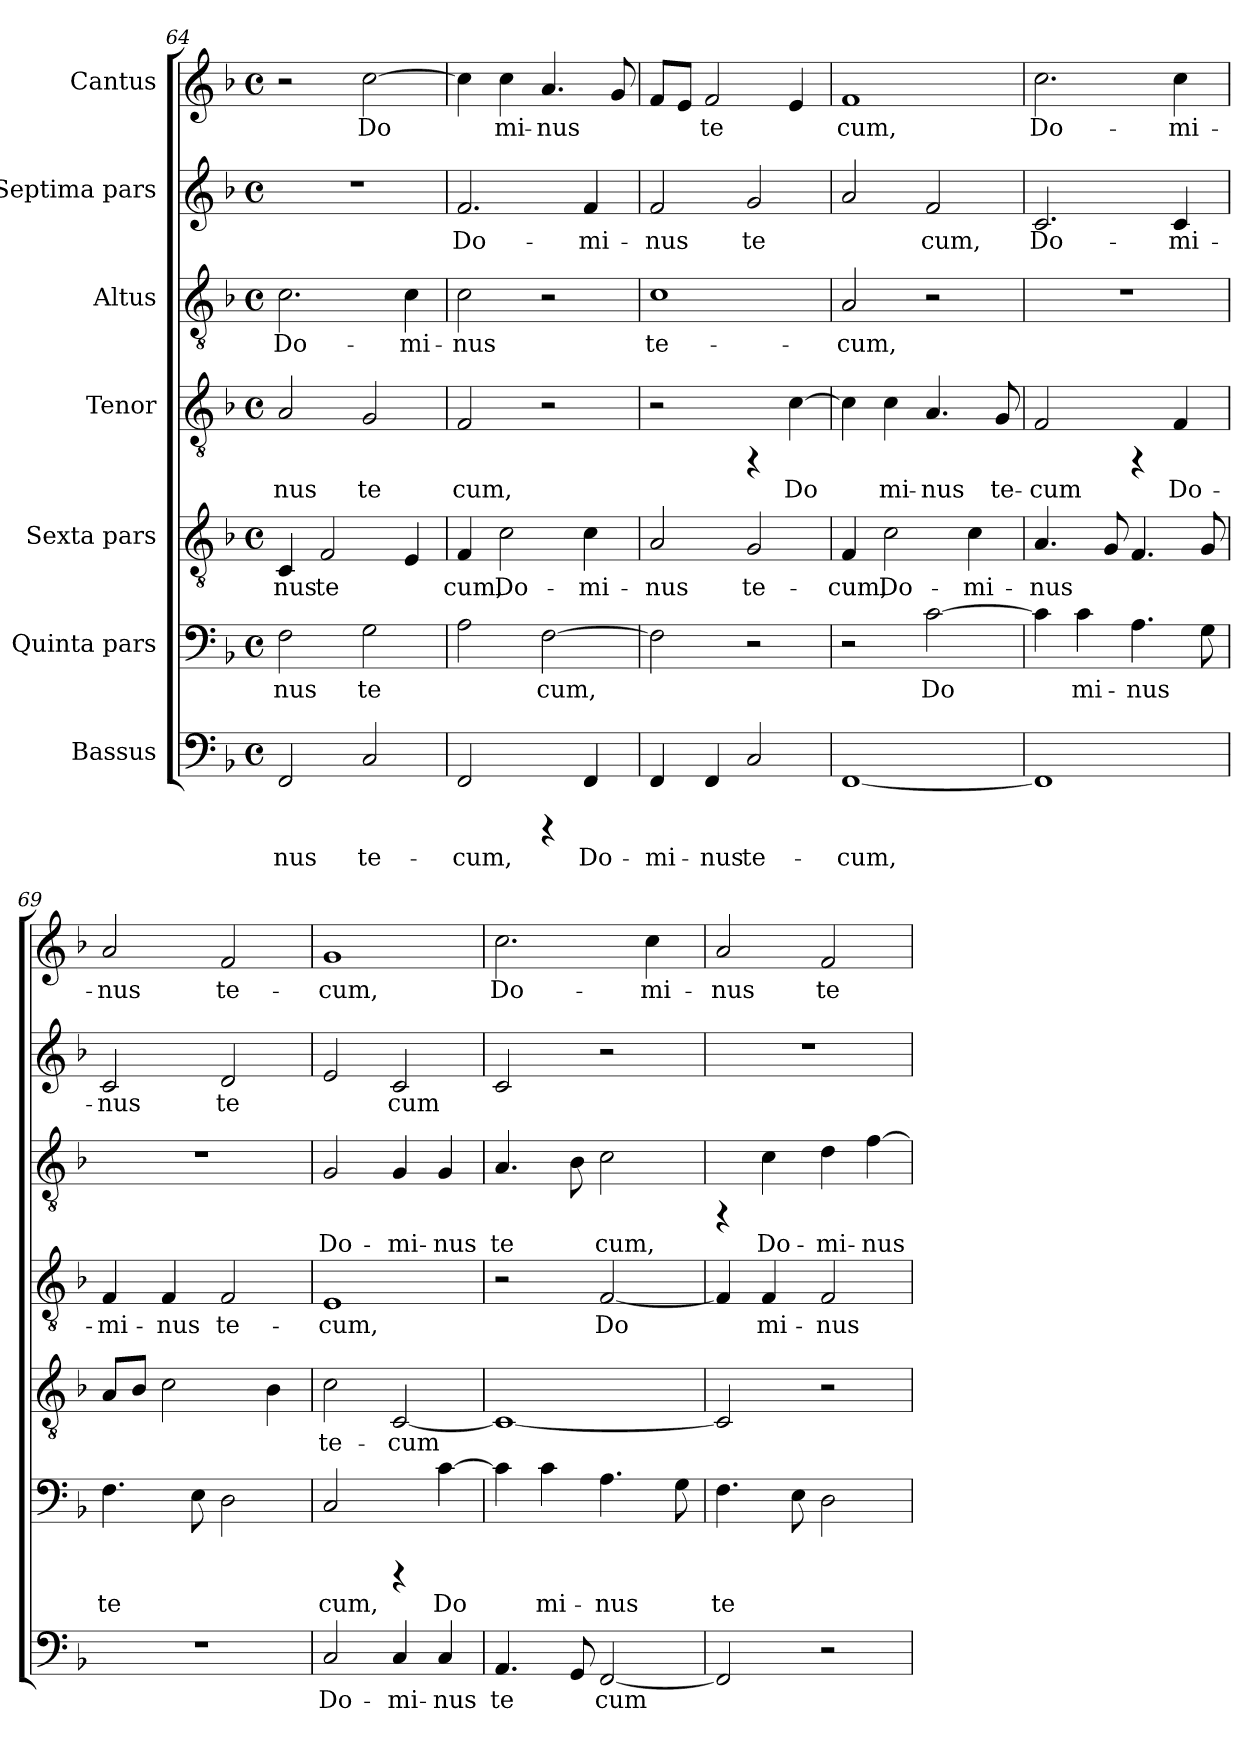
**kern	**text	**kern	**text	**kern	**text	**kern	**text	**kern	**text	**kern	**text	**kern	**text
*part7	*part7	*part6	*part6	*part5	*part5	*part4	*part4	*part3	*part3	*part2	*part2	*part1	*part1
*staff7	*staff7	*staff6	*staff6	*staff5	*staff5	*staff4	*staff4	*staff3	*staff3	*staff2	*staff2	*staff1	*staff1
*I"Bassus	*	*I"Quinta pars	*	*I"Sexta pars	*	*I"Tenor	*	*I"Altus	*	*I"Septima pars	*	*I"Cantus	*
*clefF4	*	*clefF4	*	*clefGv2	*	*clefGv2	*	*clefGv2	*	*clefG2	*	*clefG2	*
*k[b-]	*	*k[b-]	*	*k[b-]	*	*k[b-]	*	*k[b-]	*	*k[b-]	*	*k[b-]	*
*F:	*	*F:	*	*F:	*	*F:	*	*F:	*	*F:	*	*F:	*
*M4/4	*	*M4/4	*	*M4/4	*	*M4/4	*	*M4/4	*	*M4/4	*	*M4/4	*
*met(c)	*	*met(c)	*	*met(c)	*	*met(c)	*	*met(c)	*	*met(c)	*	*met(c)	*
=64	=64	=64	=64	=64	=64	=64	=64	=64	=64	=64	=64	=64	=64
!	!LO:LY:b:cj	!	!LO:LY:b:cj	!	!LO:LY:b:cj	!	!LO:LY:b:cj	!	!LO:LY:b:cj	!	!	!	!
2FF/	-nus	2F\	-nus	4C/	-nus	2A/	-nus	2.c\	Do-	1r	.	2r	.
!	!	!	!	!	!LO:LY:b:cj	!	!	!	!	!	!	!	!
.	.	.	.	2F/	te-	.	.	.	.	.	.	.	.
!	!LO:LY:b:cj	!	!LO:LY:b:cj	!	!	!	!LO:LY:b:cj	!	!	!	!	!	!LO:LY:b:cj
2C/	te-	2G\	te-	.	.	2G/	te	.	.	.	.	[>2cc\	Do-
!	!	!	!	!	!LO:LY:b:cj	!	!	!	!LO:LY:b:cj	!	!	!	!
.	.	.	.	4E/	--	.	.	4c\	-mi-	.	.	.	.
!!LO:PB:g=z
=65	=65	=65	=65	=65	=65	=65	=65	=65	=65	=65	=65	=65	=65
!	!LO:LY:b:cj	!	!LO:LY:b:cj	!	!LO:LY:b:cj	!	!LO:LY:b:cj	!	!LO:LY:b:cj	!	!LO:LY:b:cj	!	!LO:LY:b:cj
2FF/	-cum,	2A\	--	4F/	-cum,	2F/	cum,	2c\	-nus	2.f/	Do-	4cc\]	--
!	!	!	!	!	!LO:LY:b:cj	!	!	!	!	!	!	!	!LO:LY:b:cj
.	.	.	.	2c\	Do-	.	.	.	.	.	.	4cc\	-mi-
!	!	!	!LO:LY:b:cj	!	!	!	!	!	!	!	!	!	!LO:LY:b:cj
4rCCC	.	[>2F\	-cum,	.	.	2r	.	2r	.	.	.	4.a/	-nus
!	!LO:LY:b:cj	!	!	!	!LO:LY:b:cj	!	!	!	!	!	!LO:LY:b:cj	!	!
4FF/	Do-	.	.	4c\	-mi-	.	.	.	.	4f/	-mi-	.	.
!	!	!	!	!	!	!	!	!	!	!	!	!	!LO:LY:b:cj
.	.	.	.	.	.	.	.	.	.	.	.	8g/	.
=66	=66	=66	=66	=66	=66	=66	=66	=66	=66	=66	=66	=66	=66
!	!LO:LY:b:cj	!	!LO:LY:b:cj	!	!LO:LY:b:cj	!	!	!	!LO:LY:b:cj	!	!LO:LY:b:cj	!	!LO:LY:b:cj
4FF/	-mi-	2F\]	.	2A/	-nus	2r	.	1c	te-	2f/	-nus	8f/L	.
!	!	!	!	!	!	!	!	!	!	!	!	!	!LO:LY:b:cj
.	.	.	.	.	.	.	.	.	.	.	.	8e/J	.
!	!LO:LY:b:cj	!	!	!	!	!	!	!	!	!	!	!	!LO:LY:b:cj
4FF/	-nus	.	.	.	.	.	.	.	.	.	.	2f/	te-
!	!LO:LY:b:cj	!	!	!	!LO:LY:b:cj	!	!	!	!	!	!LO:LY:b:cj	!	!
2C/	te-	2r	.	2G/	te-	4rFF	.	.	.	2g/	te-	.	.
!	!	!	!	!	!	!	!LO:LY:b:cj	!	!	!	!	!	!LO:LY:b:cj
.	.	.	.	.	.	[>4c\	Do-	.	.	.	.	4e/	--
=67	=67	=67	=67	=67	=67	=67	=67	=67	=67	=67	=67	=67	=67
!	!LO:LY:b:cj	!	!	!	!LO:LY:b:cj	!	!LO:LY:b:cj	!	!LO:LY:b:cj	!	!LO:LY:b:cj	!	!LO:LY:b:cj
[<1FF	-cum,	2r	.	4F/	-cum,	4c\]	--	2A/	-cum,	2a/	--	1f	-cum,
!	!	!	!	!	!LO:LY:b:cj	!	!LO:LY:b:cj	!	!	!	!	!	!
.	.	.	.	2c\	Do-	4c\	-mi-	.	.	.	.	.	.
!	!	!	!LO:LY:b:cj	!	!	!	!LO:LY:b:cj	!	!	!	!LO:LY:b:cj	!	!
.	.	[>2c\	Do-	.	.	4.A/	-nus	2r	.	2f/	-cum,	.	.
!	!	!	!	!	!LO:LY:b:cj	!	!	!	!	!	!	!	!
.	.	.	.	4c\	-mi-	.	.	.	.	.	.	.	.
!	!	!	!	!	!	!	!LO:LY:b:cj	!	!	!	!	!	!
.	.	.	.	.	.	8G/	te-	.	.	.	.	.	.
=68	=68	=68	=68	=68	=68	=68	=68	=68	=68	=68	=68	=68	=68
!	!LO:LY:b:cj	!	!LO:LY:b:cj	!	!LO:LY:b:cj	!	!LO:LY:b:cj	!	!	!	!LO:LY:b:cj	!	!LO:LY:b:cj
1FF]	.	4c\]	--	4.A/	-nus	2F/	-cum	1r	.	2.c/	Do-	2.cc\	Do-
!	!	!	!LO:LY:b:cj	!	!	!	!	!	!	!	!	!	!
.	.	4c\	-mi-	.	.	.	.	.	.	.	.	.	.
!	!	!	!	!	!LO:LY:b:cj	!	!	!	!	!	!	!	!
.	.	.	.	8G/	.	.	.	.	.	.	.	.	.
!	!	!	!LO:LY:b:cj	!	!LO:LY:b:cj	!	!	!	!	!	!	!	!
.	.	4.A\	-nus	4.F/	.	4rFF	.	.	.	.	.	.	.
!	!	!	!	!	!	!	!LO:LY:b:cj	!	!	!	!LO:LY:b:cj	!	!LO:LY:b:cj
.	.	.	.	.	.	4F/	Do-	.	.	4c/	-mi-	4cc\	-mi-
!	!	!	!LO:LY:b:cj	!	!LO:LY:b:cj	!	!	!	!	!	!	!	!
.	.	8G\	.	8G/	.	.	.	.	.	.	.	.	.
=69	=69	=69	=69	=69	=69	=69	=69	=69	=69	=69	=69	=69	=69
!	!	!	!LO:LY:b:cj	!	!LO:LY:b:cj	!	!LO:LY:b:cj	!	!	!	!LO:LY:b:cj	!	!LO:LY:b:cj
1r	.	4.F\	te-	8A/L	.	4F/	-mi-	1r	.	2c/	-nus	2a/	-nus
!	!	!	!	!	!LO:LY:b:cj	!	!	!	!	!	!	!	!
.	.	.	.	8B-/J	.	.	.	.	.	.	.	.	.
!	!	!	!	!	!LO:LY:b:cj	!	!LO:LY:b:cj	!	!	!	!	!	!
.	.	.	.	2c\	.	4F/	-nus	.	.	.	.	.	.
!	!	!	!LO:LY:b:cj	!	!	!	!	!	!	!	!	!	!
.	.	8E\	--	.	.	.	.	.	.	.	.	.	.
!	!	!	!LO:LY:b:cj	!	!	!	!LO:LY:b:cj	!	!	!	!LO:LY:b:cj	!	!LO:LY:b:cj
.	.	2D\	--	.	.	2F/	te-	.	.	2d/	te-	2f/	te-
!	!	!	!	!	!LO:LY:b:cj	!	!	!	!	!	!	!	!
.	.	.	.	4B-\	.	.	.	.	.	.	.	.	.
=70	=70	=70	=70	=70	=70	=70	=70	=70	=70	=70	=70	=70	=70
!	!LO:LY:b:cj	!	!LO:LY:b:cj	!	!LO:LY:b:cj	!	!LO:LY:b:cj	!	!LO:LY:b:cj	!	!LO:LY:b:cj	!	!LO:LY:b:cj
2C/	Do-	2C/	-cum,	2c\	te-	1E	-cum,	2G/	Do-	2e/	--	1g	-cum,
!	!LO:LY:b:cj	!	!	!	!LO:LY:b:cj	!	!	!	!LO:LY:b:cj	!	!LO:LY:b:cj	!	!
4C/	-mi-	4rCCC	.	[<2C/	-cum	.	.	4G/	-mi-	2c/	-cum	.	.
!	!LO:LY:b:cj	!	!LO:LY:b:cj	!	!	!	!	!	!LO:LY:b:cj	!	!	!	!
4C/	-nus	[<4c\	Do-	.	.	.	.	4G/	-nus	.	.	.	.
!!LO:PB:g=z
=71	=71	=71	=71	=71	=71	=71	=71	=71	=71	=71	=71	=71	=71
!	!LO:LY:b:cj	!	!LO:LY:b:cj	!	!LO:LY:b:cj	!	!	!	!LO:LY:b:cj	!	!LO:LY:b:cj	!	!LO:LY:b:cj
4.AA/	te-	4c\]	--	1C_<	.	2r	.	4.A/	te-	2c/	.	2.cc\	Do-
!	!	!	!LO:LY:b:cj	!	!	!	!	!	!	!	!	!	!
.	.	4c\	-mi-	.	.	.	.	.	.	.	.	.	.
!	!LO:LY:b:cj	!	!	!	!	!	!	!	!LO:LY:b:cj	!	!	!	!
8GG/	--	.	.	.	.	.	.	8B-\	--	.	.	.	.
!	!LO:LY:b:cj	!	!LO:LY:b:cj	!	!	!	!LO:LY:b:cj	!	!LO:LY:b:cj	!	!	!	!
[<2FF/	-cum	4.A\	-nus	.	.	[<2F/	Do-	2c\	-cum,	2r	.	.	.
!	!	!	!	!	!	!	!	!	!	!	!	!	!LO:LY:b:cj
.	.	.	.	.	.	.	.	.	.	.	.	4cc\	-mi-
!	!	!	!LO:LY:b:cj	!	!	!	!	!	!	!	!	!	!
.	.	8G\	.	.	.	.	.	.	.	.	.	.	.
=72	=72	=72	=72	=72	=72	=72	=72	=72	=72	=72	=72	=72	=72
!	!LO:LY:b:cj	!	!LO:LY:b:cj	!	!LO:LY:b:cj	!	!LO:LY:b:cj	!	!	!	!	!	!LO:LY:b:cj
2FF/]	.	4.F\	te-	2C/]	.	4F/]	--	4rFF	.	1r	.	2a/	-nus
!	!	!	!	!	!	!	!LO:LY:b:cj	!	!LO:LY:b:cj	!	!	!	!
.	.	.	.	.	.	4F/	-mi-	4c\	Do-	.	.	.	.
!	!	!	!LO:LY:b:cj	!	!	!	!	!	!	!	!	!	!
.	.	8E\	--	.	.	.	.	.	.	.	.	.	.
!	!	!	!LO:LY:b:cj	!	!	!	!LO:LY:b:cj	!	!LO:LY:b:cj	!	!	!	!LO:LY:b:cj
2r	.	2D\	--	2r	.	2F/	-nus	4d\	-mi-	.	.	2f/	te-
!	!	!	!	!	!	!	!	!	!LO:LY:b:cj	!	!	!	!
.	.	.	.	.	.	.	.	[>4f\	-nus	.	.	.	.
=	=	=	=	=	=	=	=	=	=	=	=	=	=
*-	*-	*-	*-	*-	*-	*-	*-	*-	*-	*-	*-	*-	*-
